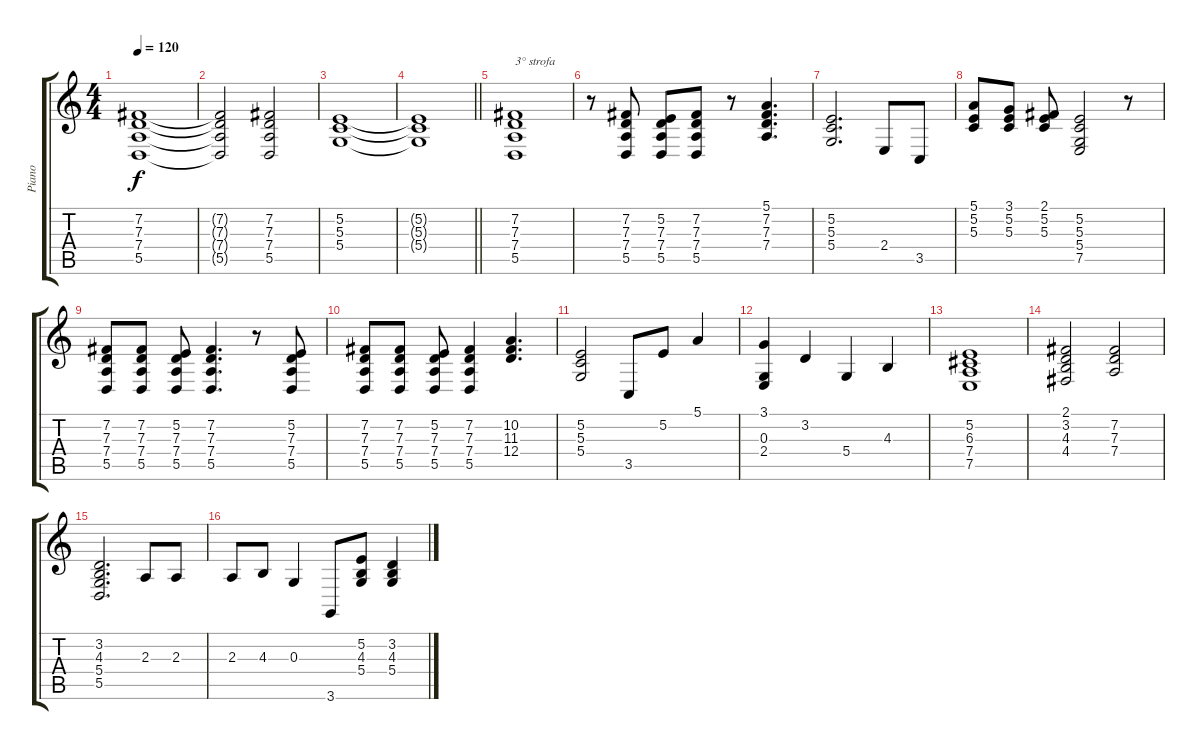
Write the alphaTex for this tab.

\track ("Piano" "Piano") {instrument electricgrandpiano}
\staff {score tabs}
\tuning (E4 B3 G3 D3 A2 E2) {hide}
\ts (4 4)
\tempo 120
\clef g2
\ks c
(7.2 7.3 7.4 5.5).1{dy f} |
(7.2{t} 7.3{t} 7.4{t} 5.5{t}).2 (7.2 7.3 7.4 5.5).2 |
(5.2 5.3 5.4).1 |
\barLineRight lightlight
(5.2{t} 5.3{t} 5.4{t}).1 |
(7.2 7.3 7.4 5.5).1{txt "3° strofa"} |
r.8 (7.2 7.3 7.4 5.5).8 (5.2 7.3 7.4 5.5).8 (7.2 7.3 7.4 5.5).8 r.8 (5.1 7.2 7.3 7.4).4{d} |
(5.2 5.3 5.4).2{d} 2.4.8 3.5.8 |
(5.1 5.2 5.3).8 (3.1 5.2 5.3).8 (2.1 5.2 5.3).8 (5.2 5.3 5.4 7.5).2 r.8 |
(7.2 7.3 7.4 5.5).8 (7.2 7.3 7.4 5.5).8 (5.2 7.3 7.4 5.5).8 (7.2 7.3 7.4 5.5).4{d} r.8 (5.2 7.3 7.4 5.5).8 |
(7.2 7.3 7.4 5.5).8 (7.2 7.3 7.4 5.5).8 (5.2 7.3 7.4 5.5).8 (7.2 7.3 7.4 5.5).4 (10.2 11.3 12.4).4{d} |
(5.2 5.3 5.4).2 3.5.8 5.2.8 5.1.4 |
(3.1 0.3 2.4).4 3.2.4 5.4.4 4.3.4 |
(5.2 6.3 7.4 7.5).1 |
(2.1 3.2 4.3 4.4).2 (7.2 7.3 7.4).2 |
(3.2 4.3 5.4 5.5).2{d} 2.3.8 2.3.8 |
2.3.8 4.3.8 0.3.4 3.6.8 (5.2 4.3 5.4).8 (3.2 4.3 5.4).4
